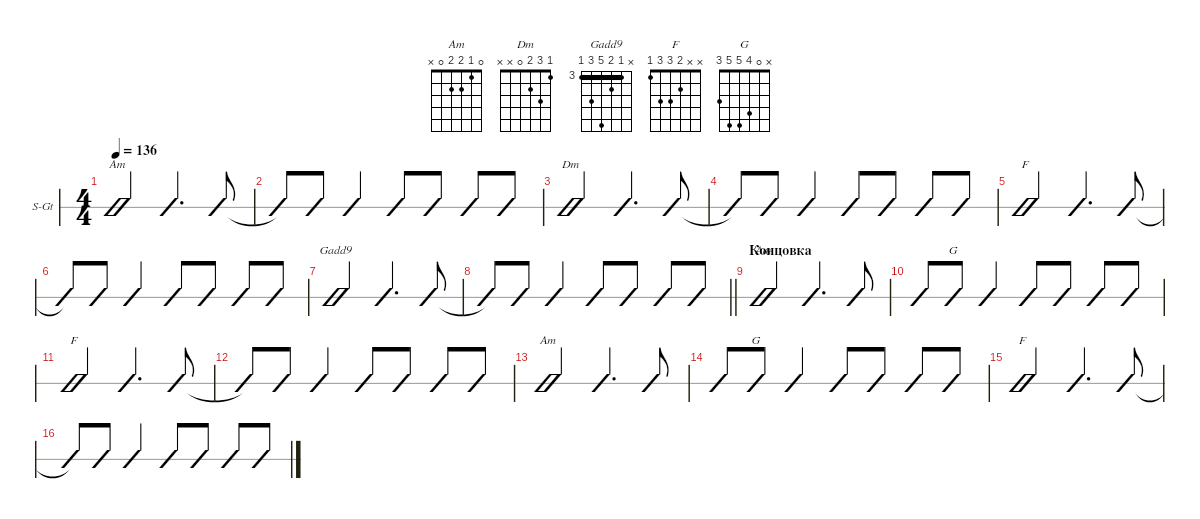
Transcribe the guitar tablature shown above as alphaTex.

\defaultSystemsLayout 4
\hideDynamics
\bracketExtendMode groupsimilarinstruments
\multiTrackTrackNamePolicy allsystems
\firstSystemTrackNameOrientation horizontal
\otherSystemsTrackNameOrientation horizontal
\track ("Steel Guitar" "S-Gt") {instrument acousticguitarsteel}
\staff {slash}
\tuning (E4 B3 G3 D3 A2 E2)
\chord ("Am" 0 1 2 2 0 x)
\chord ("Dm" 1 3 2 0 x x)
\chord ("Gadd9" x 3 4 7 5 3) {firstfret 3 barre 3}
\chord ("F" 1 1 2 3 3 1) {barre (1 1)}
\chord ("G" x 0 4 5 5 3)
\chord ("F" x x 2 3 3 1)
\ts (4 4)
\scale
0.228276
\tempo 136
\accidentals auto
\clef g2
\ottava regular
\simile none
\ks aminor
(2.3{lr} 2.4{lr} 0.5{lr} 1.2 0.1).2{bd 30 ch "Am" dy f} (0.1{lr} 1.2{lr} 2.3{lr} 2.4{lr} 0.5{lr}).4{d bd 30} (0.1{lr} 1.2{lr} 2.3{lr} 2.4{lr} 0.5{lr}).8{bu 30} |
\scale
0.300425 (0.1{lr t} 1.2{lr t} 2.3{lr t} 2.4{lr t} 0.5{lr t}).8 (0.1{lr} 1.2{lr} 2.3{lr} 2.4{lr} 0.5{lr}).8{bu 30} (0.1{lr} 1.2{lr} 2.3{lr} 2.4{lr} 0.5{lr}).4{bd 30} (0.1{lr} 1.2{lr} 2.3{lr} 2.4{lr} 0.5{lr}).8{bd 30} (0.1{lr} 1.2{lr} 2.3{lr} 2.4{lr} 0.5{lr}).8{bu 30} (0.1{lr} 1.2{lr} 2.3{lr} 2.4{lr} 0.5{lr}).8{bd 30} (0.1{lr} 1.2{lr} 2.3{lr} 2.4{lr} 0.5{lr}).8{bu 30} |
\scale
0.194622 (0.4{lr} 2.3{lr} 3.2{lr} 1.1{lr}).2{bd 30 ch "Dm"} (0.4{lr} 2.3{lr} 1.1{lr} 3.2{lr}).4{d bd 30} (0.4{lr} 2.3{lr} 3.2{lr} 1.1{lr}).8{bu 30} |
\scale
0.222265 (0.4{lr t} 2.3{lr t} 3.2{lr t} 1.1{lr t}).8 (0.4{lr} 2.3{lr} 3.2{lr} 1.1{lr}).8{bu 30} (0.4{lr} 2.3{lr} 1.1{lr} 3.2{lr}).4{bd 30} (0.4{lr} 2.3{lr} 1.1{lr} 3.2{lr}).8{bd 30} (0.4{lr} 2.3{lr} 1.1{lr} 3.2{lr}).8{bu 30} (5.4{x} 3.3{x} 3.1{x} 3.2{x}).8{bd 30} (5.4{x} 3.3{x} 3.1{x} 3.2{x}).8{bu 30} |
\scale
0.281949 (1.6 3.5 3.4 2.3 1.2 1.1).2{bd 30 ch "F"} (1.6 3.5 3.4 2.3 1.2 1.1).4{d bd 30} (1.6 3.5 3.4 2.3 1.2 1.1).8{bu 30} |
(1.6{t} 3.5{t} 3.4{t} 2.3{t} 1.2{t} 1.1{t}).8 (1.6 3.5 3.4 2.3 1.2 1.1).8{bu 30} (1.6 3.5 3.4 2.3 1.2 1.1).4{bd 30} (1.6 3.5 3.4 2.3 1.2 1.1).8{bd 30} (1.6 3.5 3.4 2.3 1.2 1.1).8{bu 30} (1.6{x} 3.5{x} 3.4{x} 2.3{x} 1.2{x} 1.1{x}).8{bd 30} (1.6{x} 3.5{x} 3.4{x} 2.3{x} 1.2{x} 1.1{x}).8{bu 30} |
(3.6{lr} 5.5{lr} 7.4{lr} 4.3{lr} 3.2{lr} 3.1{lr}).2{bd 30 ch "Gadd9"} (3.6{lr} 5.5{lr} 7.4{lr} 4.3{lr} 3.2{lr} 3.1{lr}).4{d bd 30} (3.6{lr} 5.5{lr} 7.4{lr} 4.3{lr} 3.2{lr} 3.1{lr}).8{bu 30} |
\barLineRight lightlight
(3.6{lr t} 5.5{lr t} 7.4{lr t} 4.3{lr t} 3.2{lr t} 3.1{lr t}).8 (3.6{lr} 5.5{lr} 7.4{lr} 4.3{lr} 3.2{lr} 3.1{lr}).8{bu 30} (3.6{lr} 5.5{lr} 7.4{lr} 4.3{lr} 3.2{lr} 3.1{lr}).4{bd 30} (3.6{lr} 5.5{lr} 7.4{lr} 4.3{lr} 3.2{lr} 3.1{lr}).8{bd 30} (3.6{lr} 5.5{lr} 7.4{lr} 4.3{lr} 3.2{lr} 3.1{lr}).8{bu 30} (4.6{x} 6.5{x} 6.4{x} 5.3{x} 4.2{x} 4.1{x}).8{bd 30} (4.6{x} 6.5{x} 6.4{x} 5.3{x} 4.2{x} 4.1{x}).8{bu 30} |
\section ("" "Концовка")
(0.5 2.4 2.3 1.2 0.1).2{bd 30 ch "Am"} (0.5 2.4 2.3 1.2 0.1).4{d bd 30} (0.5 2.4 2.3 1.2 0.1).8{bu 30} |
(3.6{x} 5.5{x} 5.4{x} 4.3{x} 3.2{x} 3.1{x}).8{bd 30} (3.6 5.5 5.4 4.3 3.2 3.1{x}).8{bu 30 ch "G"} (3.6 5.5 5.4 4.3 3.2 3.1{x}).4{bd 30} (3.6 5.5 5.4 4.3 3.2 3.1{x}).8{bd 30} (3.6 5.5 5.4 4.3 3.2 3.1{x}).8{bu 30} (3.6{x} 5.5{x} 5.4{x} 4.3{x} 3.2{x} 3.1{x}).8{bd 30} (3.6{x} 5.5{x} 5.4{x} 4.3{x} 3.2{x} 3.1{x}).8{bu 30} |
(1.6 3.5 3.4 2.3).2{bd 30 ch "F"} (1.6 3.5 3.4 2.3).4{d bd 30} (1.6 3.5 3.4 2.3).8{bu 30} |
(1.6{t} 3.5{t} 3.4{t} 2.3{t}).8 (1.6 3.5 3.4 2.3).8{bu 30} (1.6 3.5 3.4 2.3).4{bd 30} (1.6 3.5 3.4 2.3).8{bd 30} (1.6 3.5 3.4 2.3).8{bu 30} (1.6{x} 3.5{x} 3.4{x} 2.3{x}).8{bd 30} (1.6{x} 3.5{x} 3.4{x} 2.3{x}).8{bu 30} |
(0.5 2.4 2.3 1.2 0.1).2{bd 30 ch "Am"} (0.5 2.4 2.3 1.2 0.1).4{d bd 30} (0.5 2.4 2.3 1.2 0.1).8{bu 30} |
(3.6{x} 5.5{x} 5.4{x} 4.3{x} 3.2{x} 3.1{x}).8{bd 30} (3.6 5.5 5.4 4.3 3.2 3.1{x}).8{bu 30 ch "G"} (3.6 5.5 5.4 4.3 3.2 3.1{x}).4{bd 30} (3.6 5.5 5.4 4.3 3.2 3.1{x}).8{bd 30} (3.6 5.5 5.4 4.3 3.2 3.1{x}).8{bu 30} (3.6{x} 5.5{x} 5.4{x} 4.3{x} 3.2{x} 3.1{x}).8{bd 30} (3.6{x} 5.5{x} 5.4{x} 4.3{x} 3.2{x} 3.1{x}).8{bu 30} |
\scale
0.194313 (1.6 3.5 3.4 2.3).2{bd 30 ch "F"} (1.6 3.5 3.4 2.3).4{d bd 30} (1.6 3.5 3.4 2.3).8{bu 30} |
\scale
0.226066 (1.6{t} 3.5{t} 3.4{t} 2.3{t}).8 (1.6 3.5 3.4 2.3).8{bu 30} (1.6 3.5 3.4 2.3).4{bd 30} (1.6 3.5 3.4 2.3).8{bd 30} (1.6 3.5 3.4 2.3).8{bu 30} (1.6{x} 3.5{x} 3.4{x} 2.3{x}).8{bd 30} (1.6{x} 3.5{x} 3.4{x} 2.3{x}).8{bu 30}
